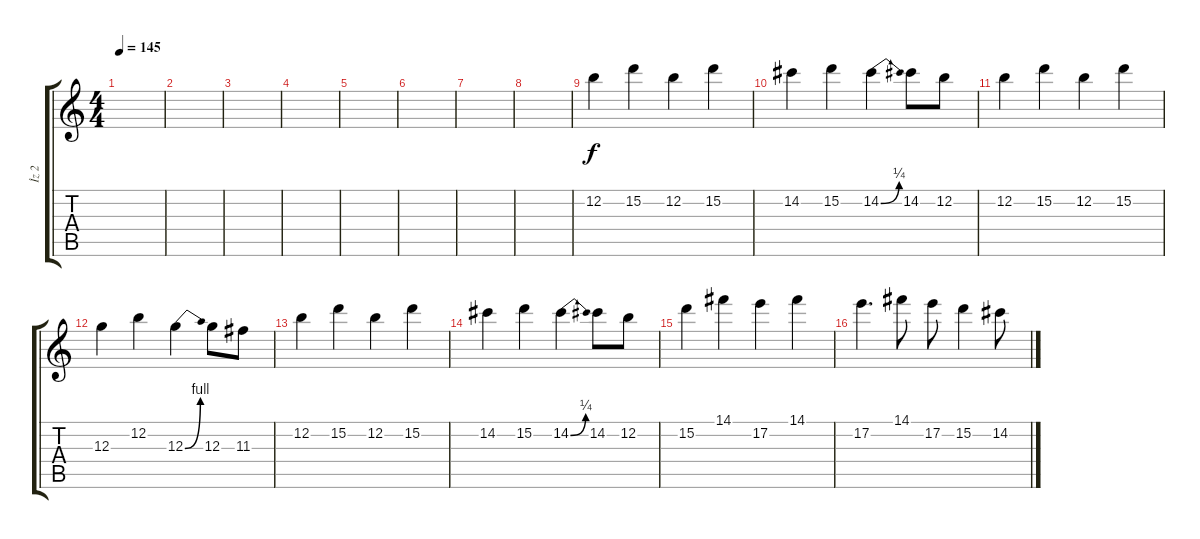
\track ("İz 2" "İz 2") {instrument overdrivenguitar}
\staff {score tabs}
\tuning (E4 B3 G3 D3 A2 E2) {hide}
\ts (4 4)
\tempo 145
\clef g2
\ks c
|
|
|
|
|
|
|
|
12.2.4 15.2.4 12.2.4 15.2.4 |
14.2.4 15.2.4 14.2{be (bend 0 0 60 1)}.4 14.2.8 12.2.8 |
12.2.4 15.2.4 12.2.4 15.2.4 |
12.3.4 12.2.4 12.3{be (bend 0 0 60 4)}.4 12.3.8 11.3.8 |
12.2.4 15.2.4 12.2.4 15.2.4 |
14.2.4 15.2.4 14.2{be (bend 0 0 60 1)}.4 14.2.8 12.2.8 |
15.2.4 14.1.4 17.2.4 14.1.4 |
17.2.4{d} 14.1.8 17.2.8 15.2.4 14.2.8
